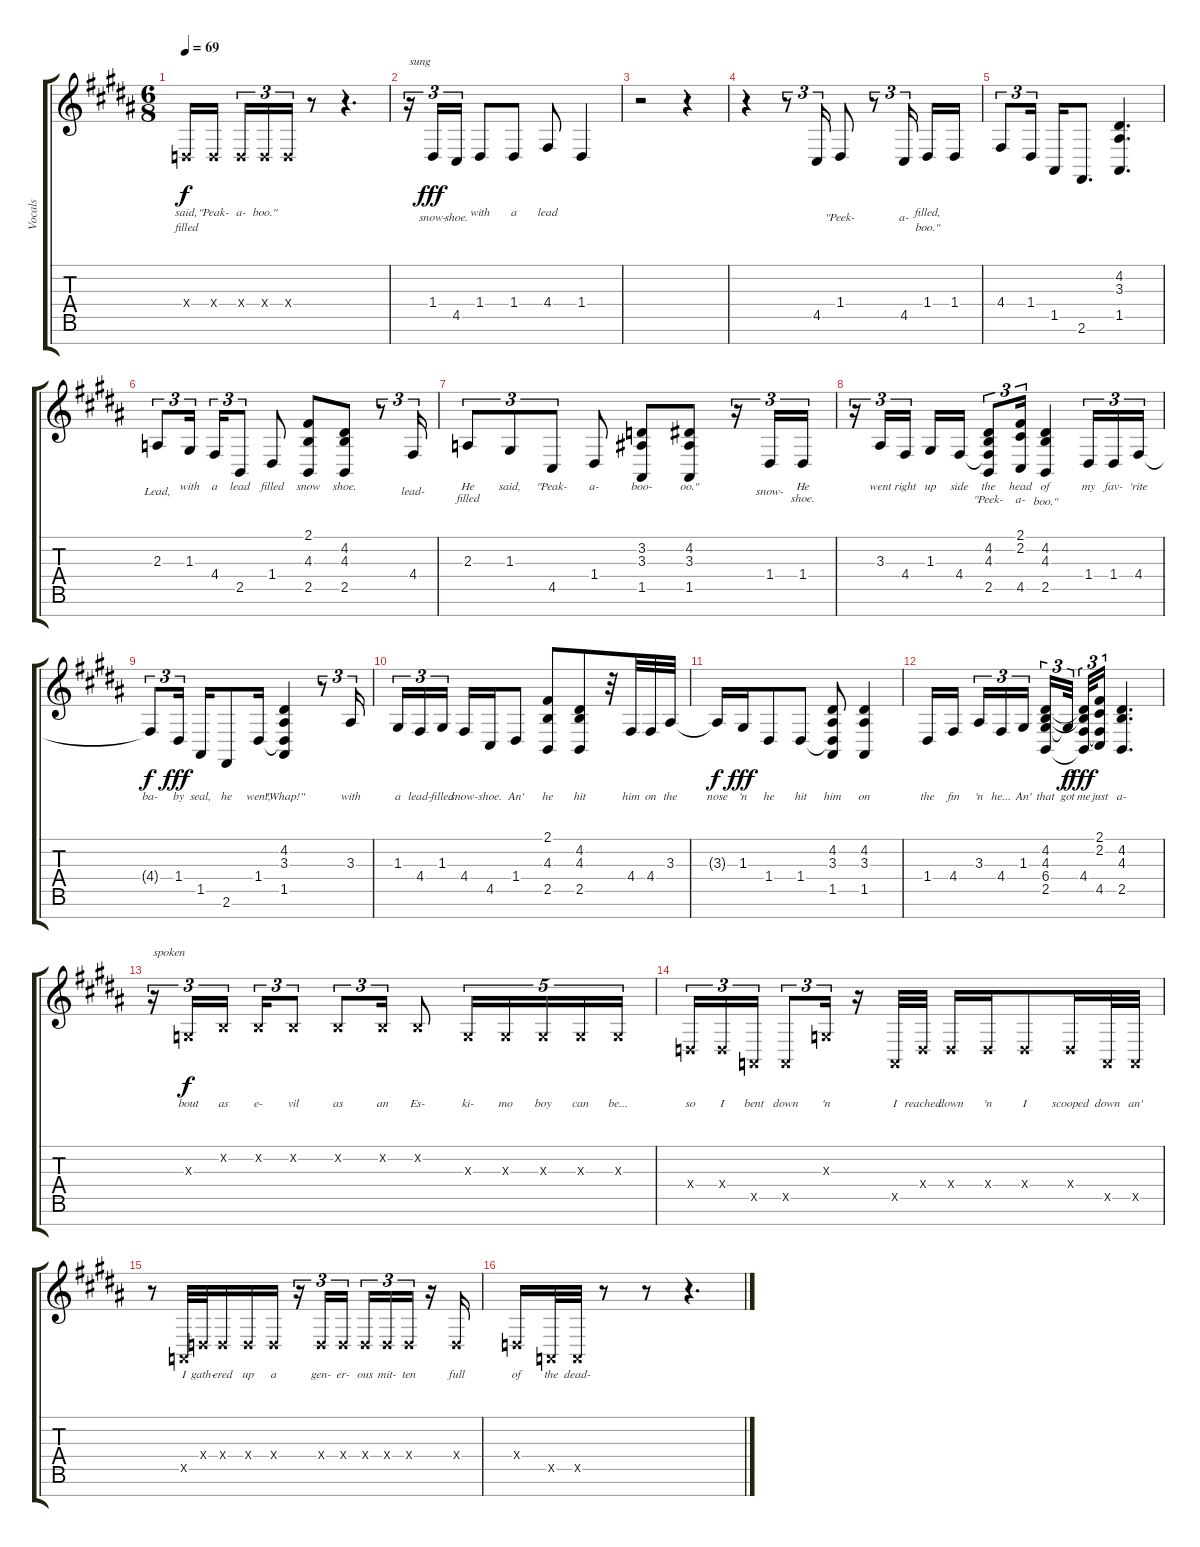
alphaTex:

\track ("Vocals" "Vocals") {instrument lead6voice}
\staff {score tabs}
\tuning (E4 B3 G3 D3 A2 E2 B1) {hide}
\ts (6 8)
\tempo 69
\clef g2
\ks b
0.4{x}.16{lyrics (0 "said,") lyrics (1 "filled") lyrics (2 "") lyrics (3 "") lyrics (4 "") dy f} 0.4{x}.16{lyrics (0 "\"Peak-") lyrics (1 "") lyrics (2 "") lyrics (3 "") lyrics (4 "") beam splitsecondary} 0.4{x}.16{tu (3 2) lyrics (0 "a-") lyrics (1 "") lyrics (2 "") lyrics (3 "") lyrics (4 "")} 0.4{x}.16{tu (3 2) lyrics (0 "boo.\"") lyrics (1 "") lyrics (2 "") lyrics (3 "") lyrics (4 "")} 0.4{x}.16{tu (3 2) lyrics (0 "") lyrics (1 "") lyrics (2 "") lyrics (3 "") lyrics (4 "")} r.8 r.4{d} |
r.16{tu (3 2) txt "sung"} 1.4.16{tu (3 2) lyrics (0 "") lyrics (1 "snow-") lyrics (2 "") lyrics (3 "") lyrics (4 "") dy fff} 4.5.16{tu (3 2) lyrics (0 "") lyrics (1 "shoe.") lyrics (2 "") lyrics (3 "") lyrics (4 "")} 1.4.8{lyrics (0 "with") lyrics (1 "") lyrics (2 "") lyrics (3 "") lyrics (4 "")} 1.4.8{lyrics (0 "a") lyrics (1 "") lyrics (2 "") lyrics (3 "") lyrics (4 "")} 4.4.8{lyrics (0 "lead") lyrics (1 "") lyrics (2 "") lyrics (3 "") lyrics (4 "")} 1.4.4{lyrics (0 "") lyrics (1 "") lyrics (2 "") lyrics (3 "") lyrics (4 "")} |
r.2 r.4 |
r.4 r.8{tu (3 2)} 4.5.16{tu (3 2) lyrics (0 "") lyrics (1 "") lyrics (2 "") lyrics (3 "") lyrics (4 "")} 1.4.8{lyrics (0 "") lyrics (1 "\"Peek-") lyrics (2 "") lyrics (3 "") lyrics (4 "")} r.8{tu (3 2)} 4.5.16{tu (3 2) lyrics (0 "") lyrics (1 "a-") lyrics (2 "") lyrics (3 "") lyrics (4 "") beam splitsecondary} 1.4.16{lyrics (0 "filled,") lyrics (1 "boo.\"") lyrics (2 "") lyrics (3 "") lyrics (4 "")} 1.4.16{lyrics (0 "") lyrics (1 "") lyrics (2 "") lyrics (3 "") lyrics (4 "")} |
4.4.8{tu (3 2) lyrics (0 "") lyrics (1 "") lyrics (2 "") lyrics (3 "") lyrics (4 "")} 1.4.16{tu (3 2) lyrics (0 "") lyrics (1 "") lyrics (2 "") lyrics (3 "") lyrics (4 "") beam splitsecondary} 1.5.16{lyrics (0 "") lyrics (1 "") lyrics (2 "") lyrics (3 "") lyrics (4 "")} 2.6.8{d lyrics (0 "") lyrics (1 "") lyrics (2 "") lyrics (3 "") lyrics (4 "")} (4.2 3.3 1.5).4{d lyrics (0 "") lyrics (1 "") lyrics (2 "") lyrics (3 "") lyrics (4 "")} |
2.3.8{tu (3 2) lyrics (0 "") lyrics (1 "Lead,") lyrics (2 "") lyrics (3 "") lyrics (4 "")} 1.3.16{tu (3 2) lyrics (0 "with") lyrics (1 "") lyrics (2 "") lyrics (3 "") lyrics (4 "") beam splitsecondary} 4.4.16{tu (3 2) lyrics (0 "a") lyrics (1 "") lyrics (2 "") lyrics (3 "") lyrics (4 "")} 2.5.8{tu (3 2) lyrics (0 "lead") lyrics (1 "") lyrics (2 "") lyrics (3 "") lyrics (4 "")} 1.4.8{lyrics (0 "filled") lyrics (1 "") lyrics (2 "") lyrics (3 "") lyrics (4 "")} (2.1 4.3 2.5).8{lyrics (0 "snow") lyrics (1 "") lyrics (2 "") lyrics (3 "") lyrics (4 "")} (4.2 4.3 2.5).8{lyrics (0 "shoe.") lyrics (1 "") lyrics (2 "") lyrics (3 "") lyrics (4 "")} r.8{tu (3 2)} 4.4.16{tu (3 2) lyrics (0 "") lyrics (1 "lead-") lyrics (2 "") lyrics (3 "") lyrics (4 "")} |
2.3.8{tu (3 2) lyrics (0 "He") lyrics (1 "filled") lyrics (2 "") lyrics (3 "") lyrics (4 "")} 1.3.8{tu (3 2) lyrics (0 "said,") lyrics (1 "") lyrics (2 "") lyrics (3 "") lyrics (4 "")} 4.5.8{tu (3 2) lyrics (0 "\"Peak-") lyrics (1 "") lyrics (2 "") lyrics (3 "") lyrics (4 "")} 1.4.8{lyrics (0 "a-") lyrics (1 "") lyrics (2 "") lyrics (3 "") lyrics (4 "")} (3.2 3.3 1.5).8{lyrics (0 "boo-") lyrics (1 "") lyrics (2 "") lyrics (3 "") lyrics (4 "")} (4.2 3.3 1.5).8{lyrics (0 "oo.\"") lyrics (1 "") lyrics (2 "") lyrics (3 "") lyrics (4 "")} r.16{tu (3 2)} 1.4.16{tu (3 2) lyrics (0 "") lyrics (1 "snow-") lyrics (2 "") lyrics (3 "") lyrics (4 "")} 1.4.16{tu (3 2) lyrics (0 "He") lyrics (1 "shoe.") lyrics (2 "") lyrics (3 "") lyrics (4 "")} |
r.16{tu (3 2)} 3.3.16{tu (3 2) lyrics (0 "went") lyrics (1 "") lyrics (2 "") lyrics (3 "") lyrics (4 "")} 4.4.16{tu (3 2) lyrics (0 "right") lyrics (1 "") lyrics (2 "") lyrics (3 "") lyrics (4 "") beam splitsecondary} 1.3.16{lyrics (0 "up") lyrics (1 "") lyrics (2 "") lyrics (3 "") lyrics (4 "")} 4.4.16{lyrics (0 "side") lyrics (1 "") lyrics (2 "") lyrics (3 "") lyrics (4 "")} (4.2 4.3 4.4{t} 2.5).8{tu (3 2) lyrics (0 "the") lyrics (1 "\"Peek-") lyrics (2 "") lyrics (3 "") lyrics (4 "")} (2.1 2.2 4.5).16{tu (3 2) lyrics (0 "head") lyrics (1 "a-") lyrics (2 "") lyrics (3 "") lyrics (4 "")} (4.2 4.3 2.5).4{lyrics (0 "of") lyrics (1 "boo.\"") lyrics (2 "") lyrics (3 "") lyrics (4 "")} 1.4.16{tu (3 2) lyrics (0 "my") lyrics (1 "") lyrics (2 "") lyrics (3 "") lyrics (4 "")} 1.4.16{tu (3 2) lyrics (0 "fav-") lyrics (1 "") lyrics (2 "") lyrics (3 "") lyrics (4 "")} 4.4.16{tu (3 2) lyrics (0 "'rite") lyrics (1 "") lyrics (2 "") lyrics (3 "") lyrics (4 "")} |
4.4{t}.8{tu (3 2) lyrics (0 "ba-") lyrics (1 "") lyrics (2 "") lyrics (3 "") lyrics (4 "") dy f} 1.4.16{tu (3 2) lyrics (0 "by") lyrics (1 "") lyrics (2 "") lyrics (3 "") lyrics (4 "") dy fff beam splitsecondary} 1.5.16{lyrics (0 "seal,") lyrics (1 "") lyrics (2 "") lyrics (3 "") lyrics (4 "")} 2.6.8{lyrics (0 "he") lyrics (1 "") lyrics (2 "") lyrics (3 "") lyrics (4 "")} 1.4.16{lyrics (0 "went,") lyrics (1 "") lyrics (2 "") lyrics (3 "") lyrics (4 "")} (4.2 3.3 1.4{t} 1.5).4{lyrics (0 "\"Whap!\"") lyrics (1 "") lyrics (2 "") lyrics (3 "") lyrics (4 "")} r.8{tu (3 2)} 3.3.16{tu (3 2) lyrics (0 "with") lyrics (1 "") lyrics (2 "") lyrics (3 "") lyrics (4 "")} |
1.3.16{tu (3 2) lyrics (0 "a") lyrics (1 "") lyrics (2 "") lyrics (3 "") lyrics (4 "")} 4.4.16{tu (3 2) lyrics (0 "lead-") lyrics (1 "") lyrics (2 "") lyrics (3 "") lyrics (4 "")} 1.3.16{tu (3 2) lyrics (0 "filled") lyrics (1 "") lyrics (2 "") lyrics (3 "") lyrics (4 "") beam splitsecondary} 4.4.16{lyrics (0 "snow-") lyrics (1 "") lyrics (2 "") lyrics (3 "") lyrics (4 "")} 4.5.16{lyrics (0 "shoe.") lyrics (1 "") lyrics (2 "") lyrics (3 "") lyrics (4 "")} 1.4.8{lyrics (0 "An'") lyrics (1 "") lyrics (2 "") lyrics (3 "") lyrics (4 "")} (2.1 4.3 2.5).8{lyrics (0 "he") lyrics (1 "") lyrics (2 "") lyrics (3 "") lyrics (4 "")} (4.2 4.3 2.5).8{lyrics (0 "hit") lyrics (1 "") lyrics (2 "") lyrics (3 "") lyrics (4 "")} r.32 4.4.32{lyrics (0 "him") lyrics (1 "") lyrics (2 "") lyrics (3 "") lyrics (4 "")} 4.4.32{lyrics (0 "on") lyrics (1 "") lyrics (2 "") lyrics (3 "") lyrics (4 "")} 3.3.32{lyrics (0 "the") lyrics (1 "") lyrics (2 "") lyrics (3 "") lyrics (4 "")} |
3.3{t}.16{lyrics (0 "nose") lyrics (1 "") lyrics (2 "") lyrics (3 "") lyrics (4 "") dy f} 1.3.16{lyrics (0 "'n") lyrics (1 "") lyrics (2 "") lyrics (3 "") lyrics (4 "") dy fff} 1.4.8{lyrics (0 "he") lyrics (1 "") lyrics (2 "") lyrics (3 "") lyrics (4 "")} 1.4.8{lyrics (0 "hit") lyrics (1 "") lyrics (2 "") lyrics (3 "") lyrics (4 "")} (4.2 3.3 1.4{t} 1.5).8{lyrics (0 "him") lyrics (1 "") lyrics (2 "") lyrics (3 "") lyrics (4 "")} (4.2 3.3 1.5).4{lyrics (0 "on") lyrics (1 "") lyrics (2 "") lyrics (3 "") lyrics (4 "")} |
1.4.16{lyrics (0 "the") lyrics (1 "") lyrics (2 "") lyrics (3 "") lyrics (4 "")} 4.4.16{lyrics (0 "fin") lyrics (1 "") lyrics (2 "") lyrics (3 "") lyrics (4 "") beam splitsecondary} 3.3.16{tu (3 2) lyrics (0 "'n") lyrics (1 "") lyrics (2 "") lyrics (3 "") lyrics (4 "")} 4.4.16{tu (3 2) lyrics (0 "he...") lyrics (1 "") lyrics (2 "") lyrics (3 "") lyrics (4 "")} 1.3.16{tu (3 2) lyrics (0 "An'") lyrics (1 "") lyrics (2 "") lyrics (3 "") lyrics (4 "") beam splitsecondary} (4.2 4.3 6.4 2.5).16{tu (3 2) lyrics (0 "that") lyrics (1 "") lyrics (2 "") lyrics (3 "") lyrics (4 "")} 6.4{t}.32{tu (3 2) lyrics (0 "got") lyrics (1 "") lyrics (2 "") lyrics (3 "") lyrics (4 "") dy f beam splitsecondary} (4.2{t} 4.3{t} 4.4 2.5{t}).32{tu (3 2) lyrics (0 "me") lyrics (1 "") lyrics (2 "") lyrics (3 "") lyrics (4 "") dy fff} (2.1 2.2 4.4{t} 4.5).16{tu (3 2) lyrics (0 "just") lyrics (1 "") lyrics (2 "") lyrics (3 "") lyrics (4 "")} (4.2 4.3 2.5).4{d lyrics (0 "a-") lyrics (1 "") lyrics (2 "") lyrics (3 "") lyrics (4 "")} |
r.16{tu (3 2) txt "spoken"} 0.3{x}.16{tu (3 2) lyrics (0 "bout") lyrics (1 "") lyrics (2 "") lyrics (3 "") lyrics (4 "") dy f} 0.2{x}.16{tu (3 2) lyrics (0 "as") lyrics (1 "") lyrics (2 "") lyrics (3 "") lyrics (4 "") beam splitsecondary} 0.2{x}.16{tu (3 2) lyrics (0 "e-") lyrics (1 "") lyrics (2 "") lyrics (3 "") lyrics (4 "")} 0.2{x}.8{tu (3 2) lyrics (0 "vil") lyrics (1 "") lyrics (2 "") lyrics (3 "") lyrics (4 "")} 0.2{x}.8{tu (3 2) lyrics (0 "as") lyrics (1 "") lyrics (2 "") lyrics (3 "") lyrics (4 "")} 0.2{x}.16{tu (3 2) lyrics (0 "an") lyrics (1 "") lyrics (2 "") lyrics (3 "") lyrics (4 "")} 0.2{x}.8{lyrics (0 "Es-") lyrics (1 "") lyrics (2 "") lyrics (3 "") lyrics (4 "")} 0.3{x}.16{tu (5 4) lyrics (0 "ki-") lyrics (1 "") lyrics (2 "") lyrics (3 "") lyrics (4 "")} 0.3{x}.16{tu (5 4) lyrics (0 "mo") lyrics (1 "") lyrics (2 "") lyrics (3 "") lyrics (4 "")} 0.3{x}.16{tu (5 4) lyrics (0 "boy") lyrics (1 "") lyrics (2 "") lyrics (3 "") lyrics (4 "")} 0.3{x}.16{tu (5 4) lyrics (0 "can") lyrics (1 "") lyrics (2 "") lyrics (3 "") lyrics (4 "")} 0.3{x}.16{tu (5 4) lyrics (0 "be...") lyrics (1 "") lyrics (2 "") lyrics (3 "") lyrics (4 "")} |
0.4{x}.16{tu (3 2) lyrics (0 "so") lyrics (1 "") lyrics (2 "") lyrics (3 "") lyrics (4 "")} 0.4{x}.16{tu (3 2) lyrics (0 "I") lyrics (1 "") lyrics (2 "") lyrics (3 "") lyrics (4 "")} 0.5{x}.16{tu (3 2) lyrics (0 "bent") lyrics (1 "") lyrics (2 "") lyrics (3 "") lyrics (4 "")} 0.5{x}.8{tu (3 2) lyrics (0 "down") lyrics (1 "") lyrics (2 "") lyrics (3 "") lyrics (4 "")} 0.3{x}.16{tu (3 2) lyrics (0 "'n") lyrics (1 "") lyrics (2 "") lyrics (3 "") lyrics (4 "")} r.16 0.5{x}.32{lyrics (0 "I") lyrics (1 "") lyrics (2 "") lyrics (3 "") lyrics (4 "")} 0.4{x}.32{lyrics (0 "reached") lyrics (1 "") lyrics (2 "") lyrics (3 "") lyrics (4 "")} 0.4{x}.16{lyrics (0 "down") lyrics (1 "") lyrics (2 "") lyrics (3 "") lyrics (4 "")} 0.4{x}.16{lyrics (0 "'n") lyrics (1 "") lyrics (2 "") lyrics (3 "") lyrics (4 "")} 0.4{x}.8{lyrics (0 "I") lyrics (1 "") lyrics (2 "") lyrics (3 "") lyrics (4 "")} 0.4{x}.16{lyrics (0 "scooped") lyrics (1 "") lyrics (2 "") lyrics (3 "") lyrics (4 "")} 0.5{x}.32{lyrics (0 "down") lyrics (1 "") lyrics (2 "") lyrics (3 "") lyrics (4 "")} 0.5{x}.32{lyrics (0 "an'") lyrics (1 "") lyrics (2 "") lyrics (3 "") lyrics (4 "")} |
r.8 0.5{x}.32{lyrics (0 "I") lyrics (1 "") lyrics (2 "") lyrics (3 "") lyrics (4 "")} 0.4{x}.32{lyrics (0 "gath-") lyrics (1 "") lyrics (2 "") lyrics (3 "") lyrics (4 "")} 0.4{x}.16{lyrics (0 "ered") lyrics (1 "") lyrics (2 "") lyrics (3 "") lyrics (4 "")} 0.4{x}.16{lyrics (0 "up") lyrics (1 "") lyrics (2 "") lyrics (3 "") lyrics (4 "")} 0.4{x}.16{lyrics (0 "a") lyrics (1 "") lyrics (2 "") lyrics (3 "") lyrics (4 "")} r.16{tu (3 2)} 0.4{x}.16{tu (3 2) lyrics (0 "gen-") lyrics (1 "") lyrics (2 "") lyrics (3 "") lyrics (4 "")} 0.4{x}.16{tu (3 2) lyrics (0 "er-") lyrics (1 "") lyrics (2 "") lyrics (3 "") lyrics (4 "") beam splitsecondary} 0.4{x}.16{tu (3 2) lyrics (0 "ous") lyrics (1 "") lyrics (2 "") lyrics (3 "") lyrics (4 "")} 0.4{x}.16{tu (3 2) lyrics (0 "mit-") lyrics (1 "") lyrics (2 "") lyrics (3 "") lyrics (4 "")} 0.4{x}.16{tu (3 2) lyrics (0 "ten") lyrics (1 "") lyrics (2 "") lyrics (3 "") lyrics (4 "")} r.16 0.4{x}.16{lyrics (0 "full") lyrics (1 "") lyrics (2 "") lyrics (3 "") lyrics (4 "")} |
0.4{x}.16{lyrics (0 "of") lyrics (1 "") lyrics (2 "") lyrics (3 "") lyrics (4 "")} 0.5{x}.32{lyrics (0 "the") lyrics (1 "") lyrics (2 "") lyrics (3 "") lyrics (4 "")} 0.5{x}.32{lyrics (0 "dead-") lyrics (1 "") lyrics (2 "") lyrics (3 "") lyrics (4 "")} r.8 r.8 r.4{d}
